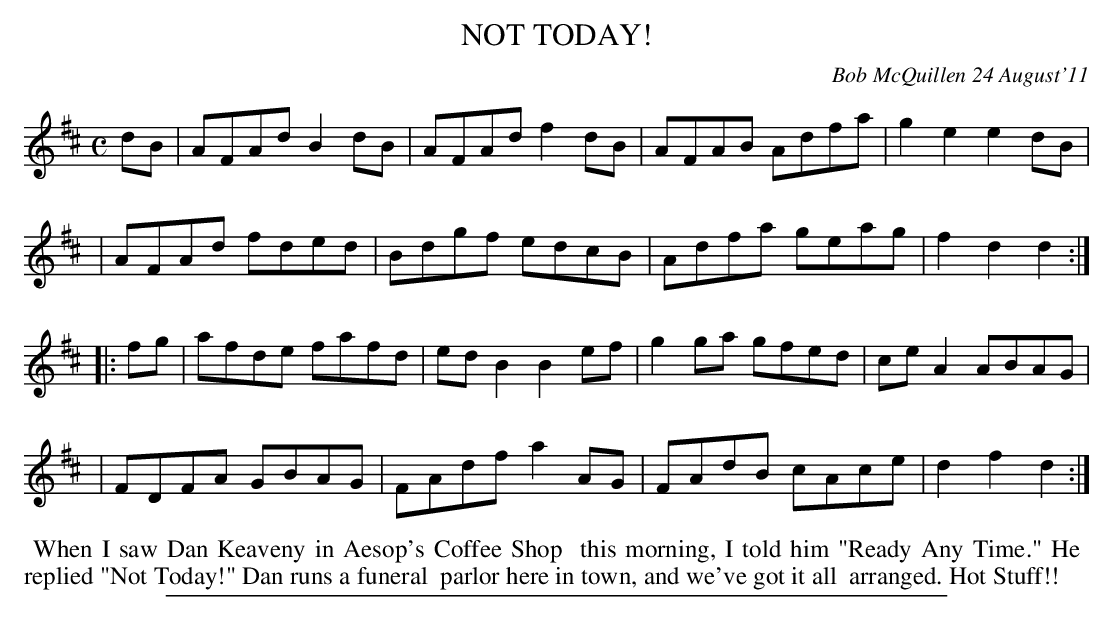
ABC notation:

X:1
T: NOT TODAY!
C: Bob McQuillen 24 August'11
M: C
L: 1/8
K: D
dB \
| AFAd B2dB | AFAd f2dB | AFAB Adfa | g2e2 e2dB |
| AFAd fded | Bdgf edcB | Adfa geag | f2d2 d2 :|
|: fg \
| afde fafd | edB2 B2ef | g2ga gfed | ceA2 ABAG |
| FDFA GBAG | FAdf a2AG | FAdB cAce | d2f2 d2 :|
